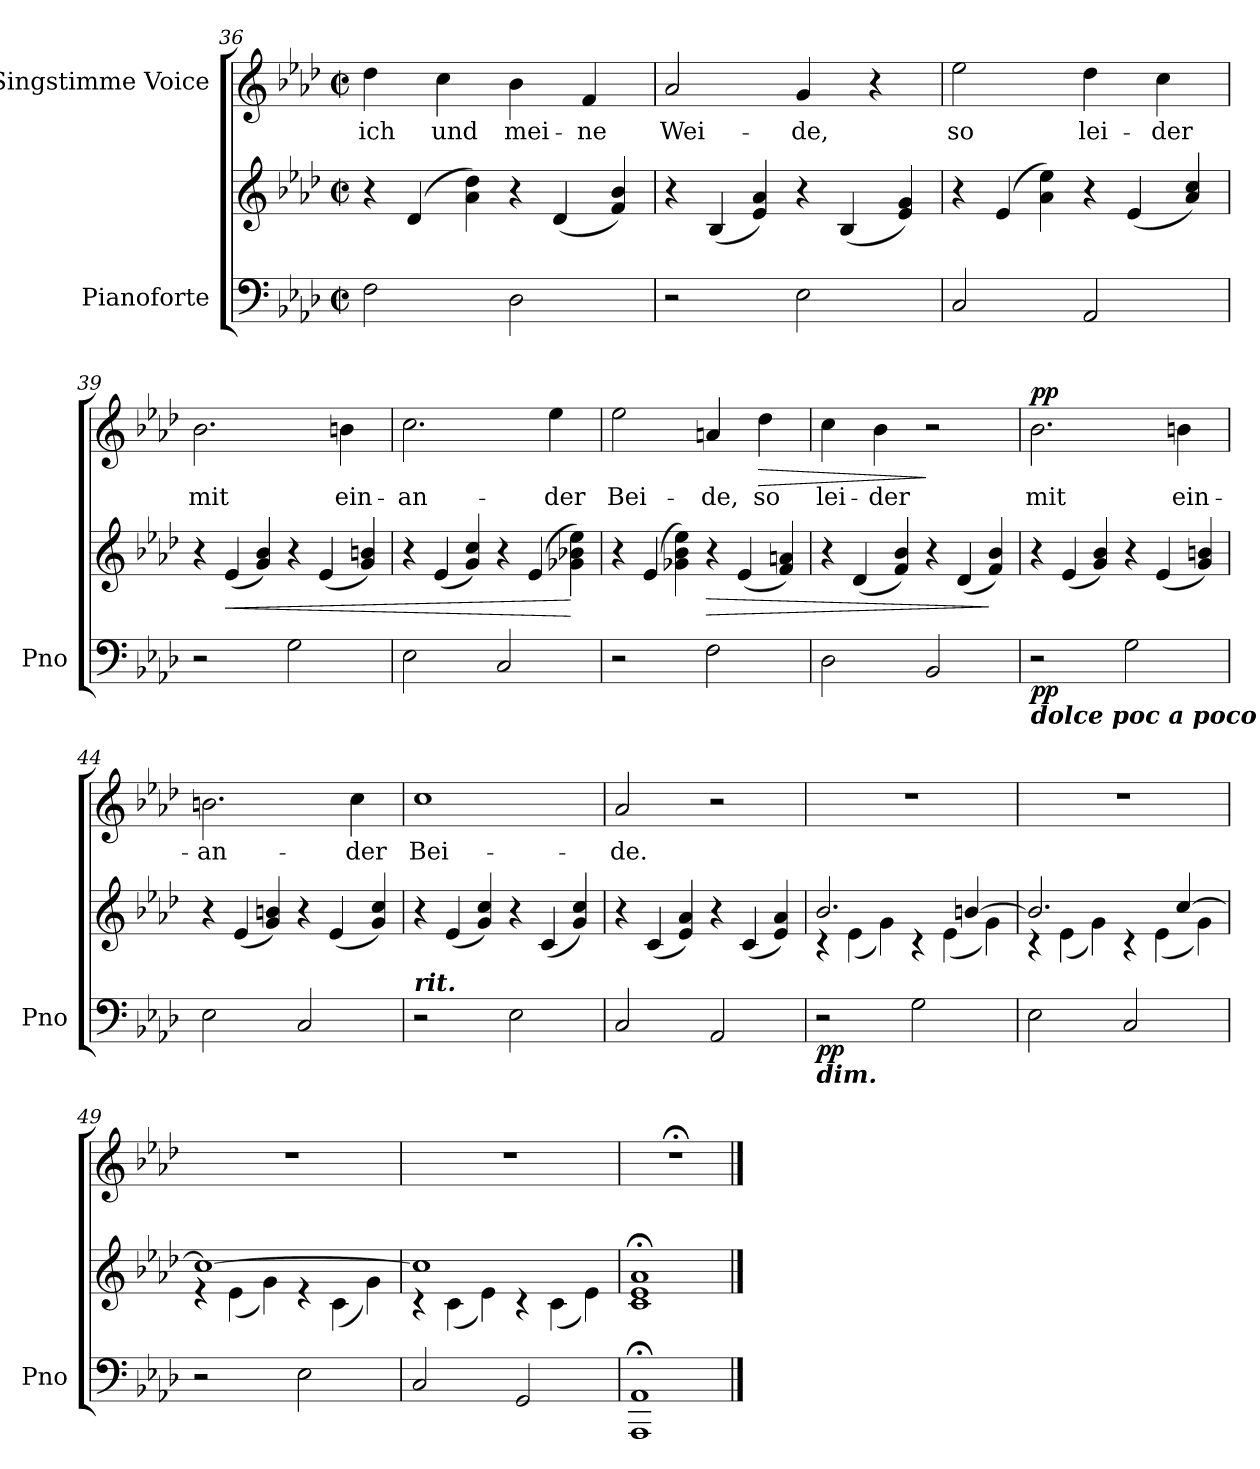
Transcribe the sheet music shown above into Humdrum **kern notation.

**kern	**kern	**dynam	**kern	**text	**dynam
*part2	*part2	*part2	*part1	*part1	*part1
*staff3	*staff2	*staff2/3	*staff1	*staff1	*staff1
*I"Pianoforte	*	*	*I"Singstimme Voice	*	*
*I'Pno	*	*	*	*	*
*clefF4	*clefG2	*	*clefG2	*	*
*k[b-e-a-d-]	*k[b-e-a-d-]	*	*k[b-e-a-d-]	*	*
*M2/2	*M2/2	*	*M2/2	*	*
*met(c|)	*met(c|)	*	*met(c|)	*	*
*	*Xtuplet	*	*	*	*
=36	=36	=36	=36	=36	=36
2F\	6r	.	4dd-\	ich	.
.	(6d-/	.	.	.	.
.	.	.	4cc\	und	.
.	6a-\ 6dd-\)	.	.	.	.
2D-\	6r	.	4b-\	mei-	.
.	(6d-/	.	.	.	.
.	.	.	4f/	-ne	.
.	6f/ 6b-/)	.	.	.	.
=37	=37	=37	=37	=37	=37
2r	6r	.	2a-/	Wei-	.
.	(6B-/	.	.	.	.
.	6e-/ 6a-/)	.	.	.	.
2E-\	6r	.	4g/	-de,	.
.	(6B-/	.	.	.	.
.	.	.	4r	.	.
.	6e-/ 6g/)	.	.	.	.
=38	=38	=38	=38	=38	=38
2C/	6r	.	2ee-\	so	.
.	(6e-/	.	.	.	.
.	6a-\ 6ee-\)	.	.	.	.
2AA-/	6r	.	4dd-\	lei-	.
.	(6e-/	.	.	.	.
.	.	.	4cc\	-der	.
.	6a-/ 6cc/)	.	.	.	.
=39	=39	=39	=39	=39	=39
2r	6r	.	2.b-\	mit	.
!	!	!LO:HP:b	!	!	!
.	(6e-/	<	.	.	.
.	6g/ 6b-/)	.	.	.	.
2G\	6r	.	.	.	.
.	(6e-/	.	.	.	.
.	.	.	4bn\	ein-	.
.	6g/ 6bn/)	.	.	.	.
=40	=40	=40	=40	=40	=40
2E-\	6r	.	2.cc\	-an-	.
.	(6e-/	.	.	.	.
.	6g/ 6cc/)	.	.	.	.
2C/	6r	.	.	.	.
.	(>6e-/	.	.	.	.
.	.	.	4ee-\	-der	.
.	6g-X\ 6b-X\ 6ee-\)	[	.	.	.
=41	=41	=41	=41	=41	=41
2r	6r	.	2ee-\	Bei-	.
.	(6e-/	.	.	.	.
.	6g-X\ 6b-\ 6ee-\)	.	.	.	.
!	!	!LO:HP:b	!	!	!
2F\	6r	>	4an/	-de,	.
.	(6e-/	.	.	.	.
!	!	!	!	!	!LO:HP:b
.	.	.	4dd-\	so	>
.	6f/ 6an/)	.	.	.	.
=42	=42	=42	=42	=42	=42
2D-\	6r	.	4cc\	lei-	.
.	(6d-/	.	.	.	.
.	.	.	4b-\	-der	.
.	6f/ 6b-/)	.	.	.	.
2BB-/	6r	.	2r	.	]
.	(6d-/	.	.	.	.
.	6f/ 6b-/)	]	.	.	.
=43	=43	=43	=43	=43	=43
!LO:TX:b:Bi:t=dolce poc a poco	!	!	!	!	!
!	!	!LO:DY:b=2	!	!	!LO:DY:a
2r	6r	pp	2.b-\	mit	pp
.	(6e-/	.	.	.	.
.	6g/ 6b-/)	.	.	.	.
2G\	6r	.	.	.	.
.	(6e-/	.	.	.	.
.	.	.	4bn\	ein-	.
.	6g/ 6bn/)	.	.	.	.
=44	=44	=44	=44	=44	=44
2E-\	6r	.	2.bn\	-an-	.
.	(6e-/	.	.	.	.
.	6g/ 6bn/)	.	.	.	.
2C/	6r	.	.	.	.
.	(6e-/	.	.	.	.
.	.	.	4cc\	-der	.
.	6g/ 6cc/)	.	.	.	.
=45	=45	=45	=45	=45	=45
!LO:TX:a:Bi:t=rit.	!	!	!	!	!
2r	6r	.	1cc	Bei-	.
.	(6e-/	.	.	.	.
.	6g/ 6cc/)	.	.	.	.
2E-\	6r	.	.	.	.
.	(6c/	.	.	.	.
.	6g/ 6cc/)	.	.	.	.
=46	=46	=46	=46	=46	=46
2C/	6r	.	2a-/	-de.	.
.	(6c/	.	.	.	.
.	6e-/ 6a-/)	.	.	.	.
2AA-/	6r	.	2r	.	.
.	(6c/	.	.	.	.
.	6e-/ 6a-/)	.	.	.	.
=47	=47	=47	=47	=47	=47
*	*^	*	*	*	*
!LO:TX:b:Bi:t=dim.	!	!	!	!	!	!
!	!	!	!LO:DY:b=2	!	!	!
2r	2.b-/	6r	pp	1r	.	.
.	.	(6e-\	.	.	.	.
.	.	6g\)	.	.	.	.
2G\	.	6r	.	.	.	.
.	.	(6e-\	.	.	.	.
.	[4bn/	.	.	.	.	.
.	.	6g\)	.	.	.	.
=48	=48	=48	=48	=48	=48	=48
2E-\	2.b/]	6r	.	1r	.	.
.	.	(6e-\	.	.	.	.
.	.	6g\)	.	.	.	.
2C/	.	6r	.	.	.	.
.	.	(6e-\	.	.	.	.
.	[4cc/	.	.	.	.	.
.	.	6g\)	.	.	.	.
=49	=49	=49	=49	=49	=49	=49
2r	1cc_	6r	.	1r	.	.
.	.	(6e-\	.	.	.	.
.	.	6g\)	.	.	.	.
2E-\	.	6r	.	.	.	.
.	.	(6c\	.	.	.	.
.	.	6g\)	.	.	.	.
=50	=50	=50	=50	=50	=50	=50
2C/	1cc]	6r	.	1r	.	.
.	.	(6c\	.	.	.	.
.	.	6e-\)	.	.	.	.
2GG/	.	6r	.	.	.	.
.	.	(6c\	.	.	.	.
.	.	6e-\)	.	.	.	.
*	*v	*v	*	*	*	*
=51	=51	=51	=51	=51	=51
1AAA-;< 1AA-;<	1c;< 1e-;< 1a-;<	.	1r;<	.	.
==	==	==	==	==	==
*-	*-	*-	*-	*-	*-
